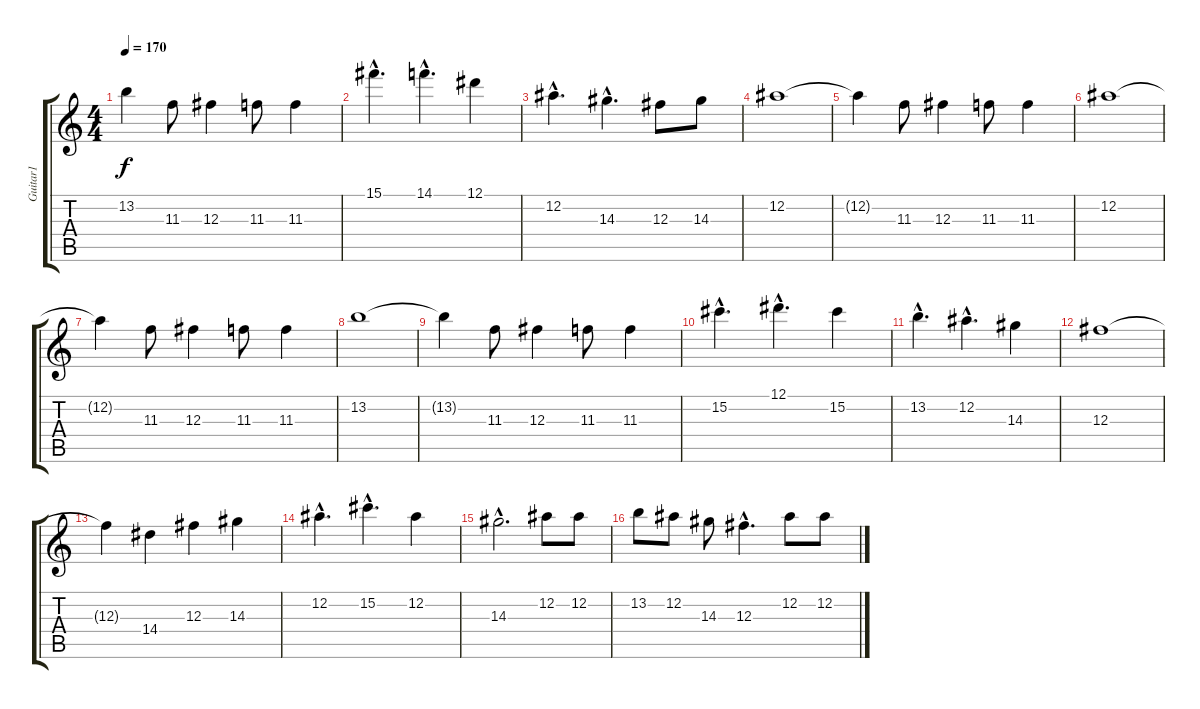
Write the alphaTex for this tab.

\track ("Guitar1" "Guitar1") {instrument distortionguitar}
\staff {score tabs}
\tuning (Eb4 Bb3 Gb3 Db3 Ab2 Eb2) {hide}
\ts (4 4)
\tempo 170
\clef g2
\ks c
13.2{t}.4{dy f} 11.3.8 12.3.4 11.3.8 11.3.4 |
15.1{hac}.4{d} 14.1{hac}.4{d} 12.1.4 |
12.2{hac}.4{d} 14.3{hac}.4{d} 12.3.8 14.3.8 |
12.2.1 |
12.2{t}.4 11.3.8 12.3.4 11.3.8 11.3.4 |
12.2.1 |
12.2{t}.4 11.3.8 12.3.4 11.3.8 11.3.4 |
13.2.1 |
13.2{t}.4 11.3.8 12.3.4 11.3.8 11.3.4 |
15.2{hac}.4{d} 12.1{hac}.4{d} 15.2.4 |
13.2{hac}.4{d} 12.2{hac}.4{d} 14.3.4 |
12.3.1 |
12.3{t}.4 14.4.4 12.3.4 14.3.4 |
12.2{hac}.4{d} 15.2{hac}.4{d} 12.2.4 |
14.3{hac}.2{d} 12.2.8 12.2.8 |
13.2.8 12.2.8 14.3.8 12.3{hac}.4{d} 12.2.8 12.2.8
